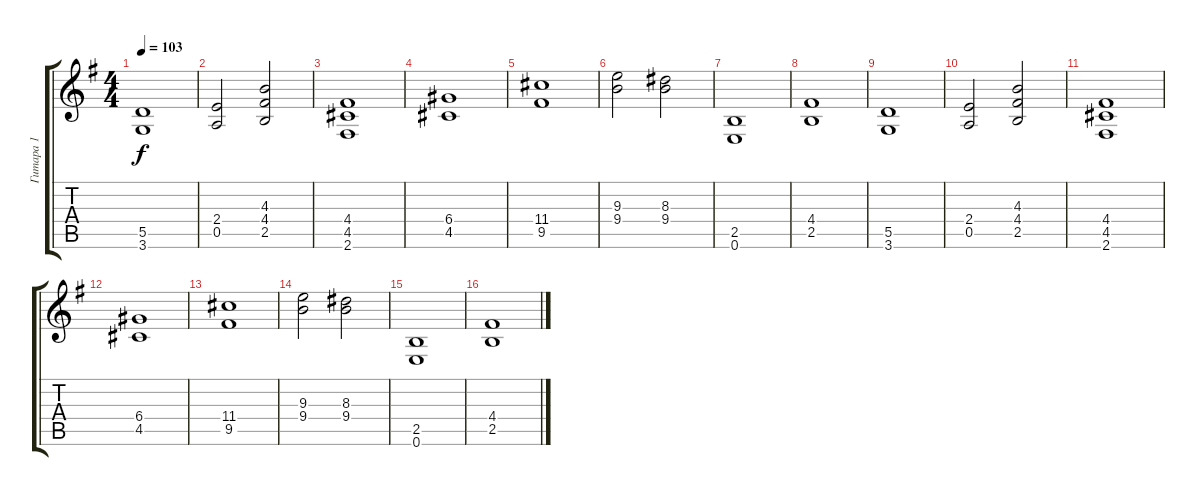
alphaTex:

\track ("Гитара 1" "Гитара 1") {instrument distortionguitar}
\staff {score tabs}
\tuning (E4 B3 G3 D3 A2 E2) {hide}
\ts (4 4)
\tempo 103
\clef g2
\ks eminor
(5.5 3.6).1{dy f} |
(2.4 0.5).2 (4.3 4.4 2.5).2 |
(4.4 4.5 2.6).1 |
(6.4 4.5).1 |
(11.4 9.5).1 |
(9.3 9.4).2 (8.3 9.4).2 |
(2.5 0.6).1 |
(4.4 2.5).1 |
(5.5 3.6).1 |
(2.4 0.5).2 (4.3 4.4 2.5).2 |
(4.4 4.5 2.6).1 |
(6.4 4.5).1 |
(11.4 9.5).1 |
(9.3 9.4).2 (8.3 9.4).2 |
(2.5 0.6).1 |
(4.4 2.5).1
